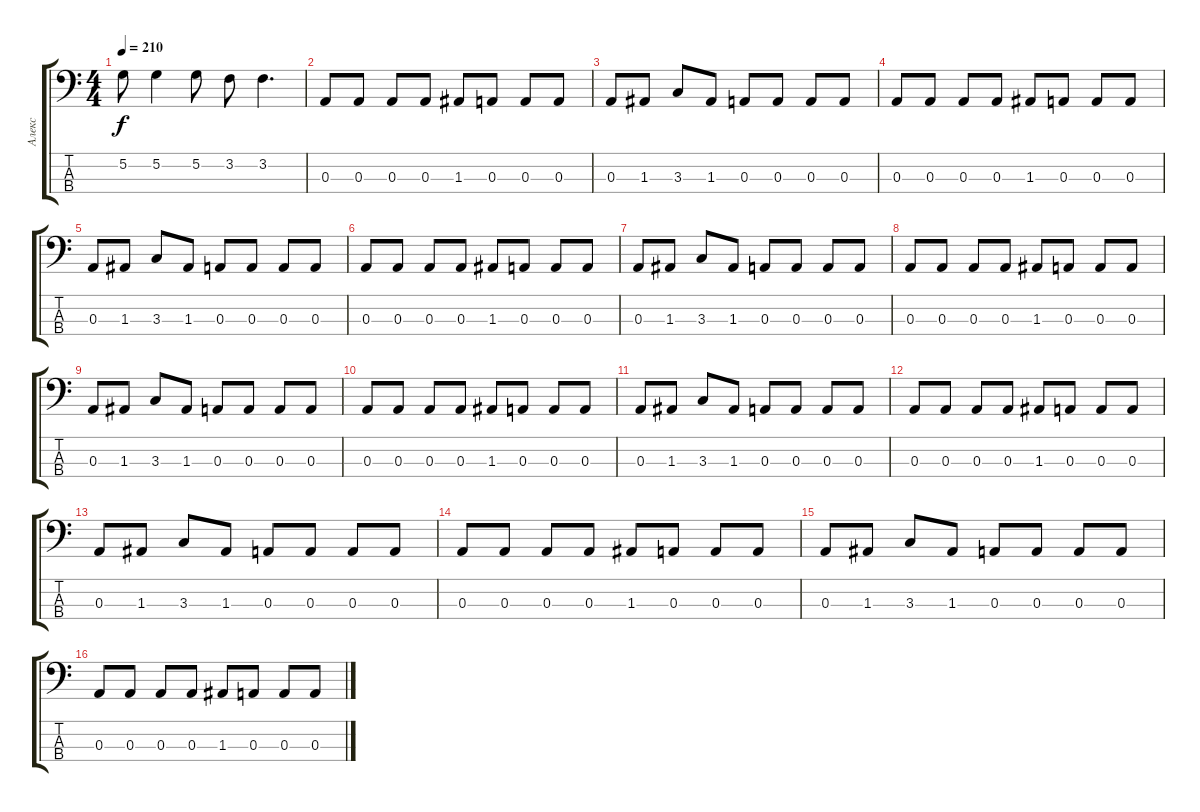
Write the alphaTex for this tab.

\track ("Алекс" "Алекс") {instrument electricbassfinger}
\staff {score tabs}
\tuning (G2 D2 A1 E1) {hide}
\ts (4 4)
\tempo 210
\clef f4
\ks c
5.2.8{dy f} 5.2.4 5.2.8 3.2.8 3.2.4{d} |
0.3.8 0.3.8 0.3.8 0.3.8 1.3.8 0.3.8 0.3.8 0.3.8 |
0.3.8 1.3.8 3.3.8 1.3.8 0.3.8 0.3.8 0.3.8 0.3.8 |
0.3.8 0.3.8 0.3.8 0.3.8 1.3.8 0.3.8 0.3.8 0.3.8 |
0.3.8 1.3.8 3.3.8 1.3.8 0.3.8 0.3.8 0.3.8 0.3.8 |
0.3.8 0.3.8 0.3.8 0.3.8 1.3.8 0.3.8 0.3.8 0.3.8 |
0.3.8 1.3.8 3.3.8 1.3.8 0.3.8 0.3.8 0.3.8 0.3.8 |
0.3.8 0.3.8 0.3.8 0.3.8 1.3.8 0.3.8 0.3.8 0.3.8 |
0.3.8 1.3.8 3.3.8 1.3.8 0.3.8 0.3.8 0.3.8 0.3.8 |
0.3.8 0.3.8 0.3.8 0.3.8 1.3.8 0.3.8 0.3.8 0.3.8 |
0.3.8 1.3.8 3.3.8 1.3.8 0.3.8 0.3.8 0.3.8 0.3.8 |
0.3.8 0.3.8 0.3.8 0.3.8 1.3.8 0.3.8 0.3.8 0.3.8 |
0.3.8 1.3.8 3.3.8 1.3.8 0.3.8 0.3.8 0.3.8 0.3.8 |
0.3.8 0.3.8 0.3.8 0.3.8 1.3.8 0.3.8 0.3.8 0.3.8 |
0.3.8 1.3.8 3.3.8 1.3.8 0.3.8 0.3.8 0.3.8 0.3.8 |
0.3.8 0.3.8 0.3.8 0.3.8 1.3.8 0.3.8 0.3.8 0.3.8
